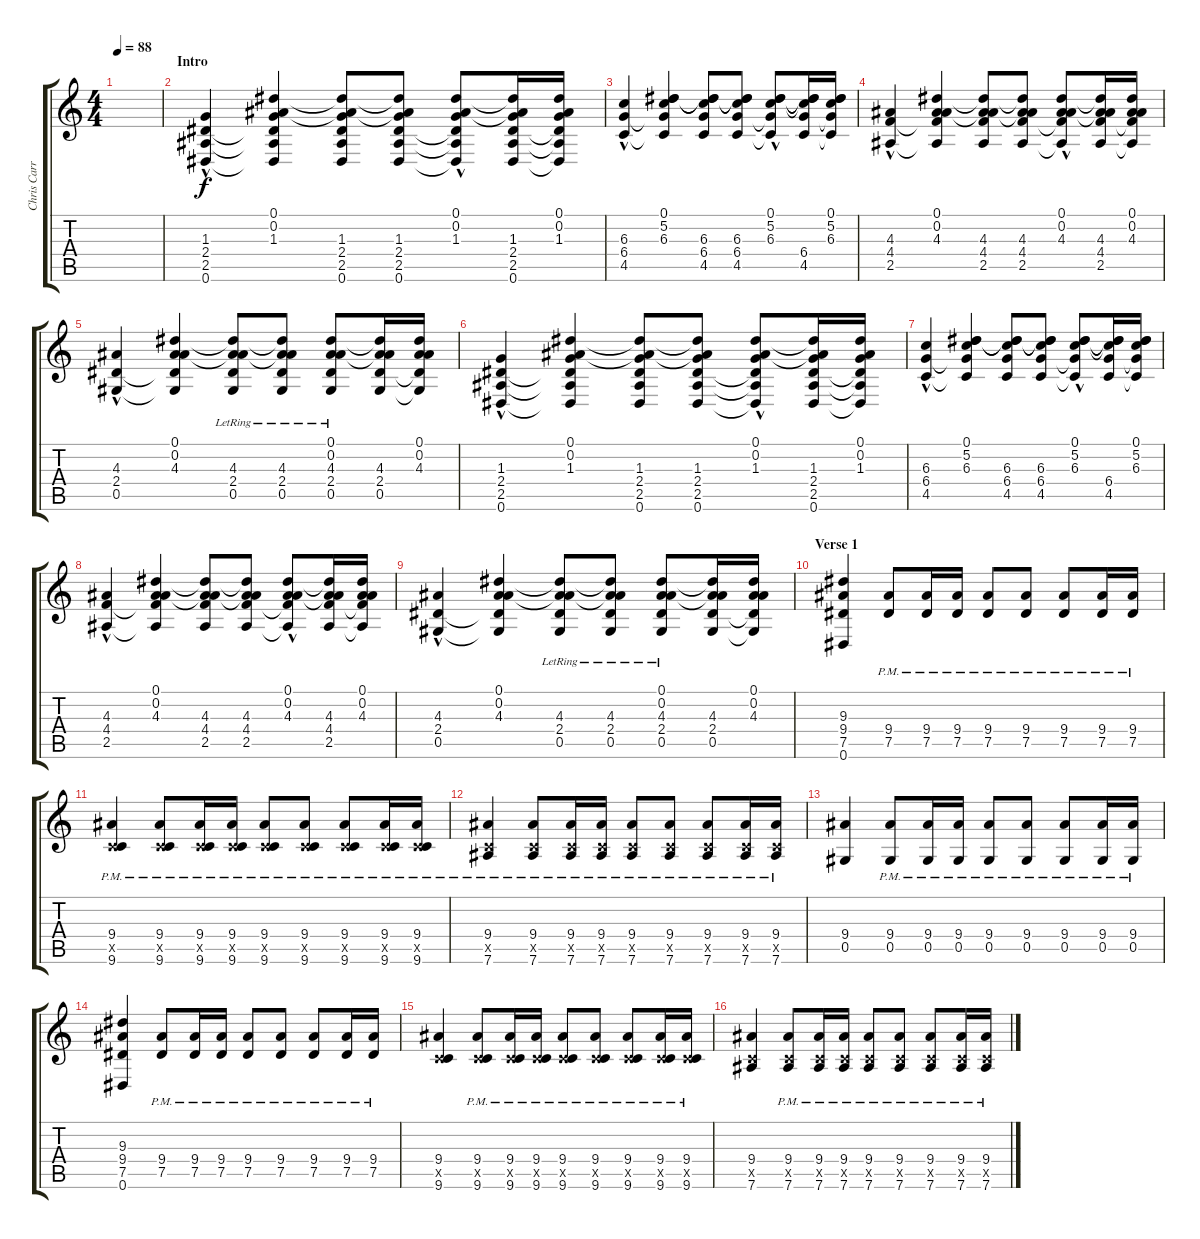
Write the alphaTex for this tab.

\track ("Chris Carrabba" "Chris Carr") {instrument distortionguitar}
\staff {score tabs}
\tuning (Eb4 Bb3 Gb3 Db3 Ab2 Eb2) {hide}
\ts (4 4)
\tempo 88
\clef g2
\ks c
|
\section ("" "Intro")
(1.3 2.4{hac} 2.5{hac} 0.6{hac}).4{balance 4} (0.1 0.2 1.3 2.4{t} 2.5{t} 0.6{t}).4 (0.1{t} 0.2{t} 1.3 2.4 2.5 0.6).8 (0.1{t} 0.2{t} 1.3 2.4 2.5 0.6).8 (0.1{hac} 0.2{hac} 1.3{hac} 2.4{t} 2.5{t} 0.6{t}).8 (0.1{t} 0.2{t} 1.3 2.4 2.5 0.6).16 (0.1 0.2 1.3 2.4{t} 2.5{t} 0.6{t}).16 |
(6.3{hac} 6.4 4.5{hac}).4 (0.1 5.2 6.3 6.4{t} 4.5{t}).4 (0.1{t} 5.2{t} 6.3 6.4 4.5).8 (0.1{t} 5.2{t} 6.3 6.4 4.5).8 (0.1{hac} 5.2{hac} 6.3{hac} 6.4{t} 4.5{t}).8 (0.1{t} 5.2{t} 6.3{t} 6.4 4.5).16 (0.1 5.2 6.3 6.4{t} 4.5{t}).16 |
(4.3 4.4{hac} 2.5{hac}).4 (0.1 0.2 4.3 4.4{t} 2.5{t}).4 (0.1{t} 0.2{t} 4.3 4.4 2.5).8 (0.1{t} 0.2{t} 4.3 4.4 2.5).8 (0.1{hac} 0.2{hac} 4.3{hac} 4.4{t} 2.5{t}).8 (0.1{t} 0.2{t} 4.3 4.4 2.5).16 (0.1 0.2 4.3 4.4{t} 2.5{t}).16 |
(4.3 2.4{hac} 0.5{hac}).4 (0.1 0.2 4.3 2.4{t} 0.5{t}).4 (0.1{t} 0.2{t} 4.3 2.4{lr} 0.5{lr}).8 (0.1{t} 0.2{t} 4.3 2.4{lr} 0.5{lr}).8 (0.1 0.2{lr} 4.3 2.4{lr} 0.5{lr}).8 (0.1{t} 0.2{t} 4.3 2.4 0.5).16 (0.1 0.2 4.3 2.4{t} 0.5{t}).16 |
(1.3 2.4{hac} 2.5{hac} 0.6{hac}).4 (0.1 0.2 1.3 2.4{t} 2.5{t} 0.6{t}).4 (0.1{t} 0.2{t} 1.3 2.4 2.5 0.6).8 (0.1{t} 0.2{t} 1.3 2.4 2.5 0.6).8 (0.1{hac} 0.2{hac} 1.3{hac} 2.4{t} 2.5{t} 0.6{t}).8 (0.1{t} 0.2{t} 1.3 2.4 2.5 0.6).16 (0.1 0.2 1.3 2.4{t} 2.5{t} 0.6{t}).16 |
(6.3{hac} 6.4 4.5{hac}).4 (0.1 5.2 6.3 6.4{t} 4.5{t}).4 (0.1{t} 5.2{t} 6.3 6.4 4.5).8 (0.1{t} 5.2{t} 6.3 6.4 4.5).8 (0.1{hac} 5.2{hac} 6.3{hac} 6.4{t} 4.5{t}).8 (0.1{t} 5.2{t} 6.3{t} 6.4 4.5).16 (0.1 5.2 6.3 6.4{t} 4.5{t}).16 |
(4.3 4.4{hac} 2.5{hac}).4 (0.1 0.2 4.3 4.4{t} 2.5{t}).4 (0.1{t} 0.2{t} 4.3 4.4 2.5).8 (0.1{t} 0.2{t} 4.3 4.4 2.5).8 (0.1{hac} 0.2{hac} 4.3{hac} 4.4{t} 2.5{t}).8 (0.1{t} 0.2{t} 4.3 4.4 2.5).16 (0.1 0.2 4.3 4.4{t} 2.5{t}).16 |
(4.3 2.4{hac} 0.5{hac}).4 (0.1 0.2 4.3 2.4{t} 0.5{t}).4 (0.1{t} 0.2{t} 4.3 2.4{lr} 0.5{lr}).8 (0.1{t} 0.2{t} 4.3 2.4{lr} 0.5{lr}).8 (0.1 0.2{lr} 4.3 2.4{lr} 0.5{lr}).8 (0.1{t} 0.2{t} 4.3 2.4 0.5).16 (0.1 0.2 4.3 2.4{t} 0.5{t}).16 |
\section ("" "Verse 1")
(9.3 9.4 7.5 0.6).4{balance 8} (9.4{pm} 7.5{pm}).8{instrument electricguitarclean} (9.4{pm} 7.5{pm}).16 (9.4{pm} 7.5{pm}).16 (9.4{pm} 7.5{pm}).8 (9.4{pm} 7.5{pm}).8 (9.4{pm} 7.5{pm}).8 (9.4{pm} 7.5{pm}).16 (9.4{pm} 7.5{pm}).16 |
(9.4{pm} 4.5{x} 9.6{pm}).4 (9.4{pm} 4.5{x} 9.6{pm}).8 (9.4{pm} 4.5{x} 9.6{pm}).16 (9.4{pm} 4.5{x} 9.6{pm}).16 (9.4{pm} 4.5{x} 9.6{pm}).8 (9.4{pm} 4.5{x} 9.6{pm}).8 (9.4{pm} 4.5{x} 9.6{pm}).8 (9.4{pm} 4.5{x} 9.6{pm}).16 (9.4{pm} 4.5{x} 9.6{pm}).16 |
(9.4{pm} 4.5{x} 7.6{pm}).4 (9.4{pm} 4.5{x} 7.6{pm}).8 (9.4{pm} 4.5{x} 7.6{pm}).16 (9.4{pm} 4.5{x} 7.6{pm}).16 (9.4{pm} 4.5{x} 7.6{pm}).8 (9.4{pm} 4.5{x} 7.6{pm}).8 (9.4{pm} 4.5{x} 7.6{pm}).8 (9.4{pm} 4.5{x} 7.6{pm}).16 (9.4{pm} 4.5{x} 7.6{pm}).16 |
(9.4 0.5).4 (9.4{pm} 0.5{pm}).8 (9.4{pm} 0.5{pm}).16 (9.4{pm} 0.5{pm}).16 (9.4{pm} 0.5{pm}).8 (9.4{pm} 0.5{pm}).8 (9.4{pm} 0.5{pm}).8 (9.4{pm} 0.5{pm}).16 (9.4{pm} 0.5{pm}).16 |
(9.3 9.4 7.5 0.6).4 (9.4{pm} 7.5{pm}).8 (9.4{pm} 7.5{pm}).16 (9.4{pm} 7.5{pm}).16 (9.4{pm} 7.5{pm}).8 (9.4{pm} 7.5{pm}).8 (9.4{pm} 7.5{pm}).8 (9.4{pm} 7.5{pm}).16 (9.4{pm} 7.5{pm}).16 |
(9.4 4.5{x} 9.6).4 (9.4{pm} 4.5{x} 9.6{pm}).8 (9.4{pm} 4.5{x} 9.6{pm}).16 (9.4{pm} 4.5{x} 9.6{pm}).16 (9.4{pm} 4.5{x} 9.6{pm}).8 (9.4{pm} 4.5{x} 9.6{pm}).8 (9.4{pm} 4.5{x} 9.6{pm}).8 (9.4{pm} 4.5{x} 9.6{pm}).16 (9.4{pm} 4.5{x} 9.6{pm}).16 |
(9.4 4.5{x} 7.6).4 (9.4{pm} 4.5{x} 7.6{pm}).8 (9.4{pm} 4.5{x} 7.6{pm}).16 (9.4{pm} 4.5{x} 7.6{pm}).16 (9.4{pm} 4.5{x} 7.6{pm}).8 (9.4{pm} 4.5{x} 7.6{pm}).8 (9.4{pm} 4.5{x} 7.6{pm}).8 (9.4{pm} 4.5{x} 7.6{pm}).16 (9.4{pm} 4.5{x} 7.6{pm}).16
